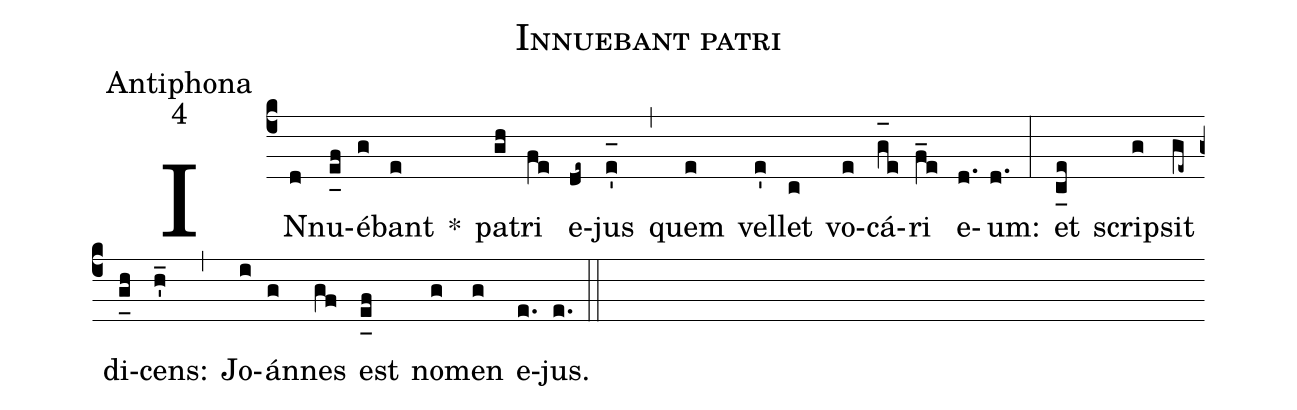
name:Innuebant patri;
office-part:Antiphona;
mode:4;
%%
(c4) IN(d)nu(e_[uh:l]f)é(g)bant(e) *() pa(gh)tri(fe) e(de~)jus(e'_[oh:h]) (,) quem(e) vel(e')let(c) vo(e)cá(g_[oh:h]e)ri(f_e) e(d.)um:(d.) (:) et(c_[ll:1]e) scri(g)psit(ge~) di(g_[uh:l]h)cens:(h'_) (,) Jo(i)án(g)nes(gf) est(e_[uh:l]f) no(g)men(g) e(e.)jus.(e.) (::)
%<eu>E(h) u(g) o(h) u(ih) a(gf) e.</eu>(e.) (::)
